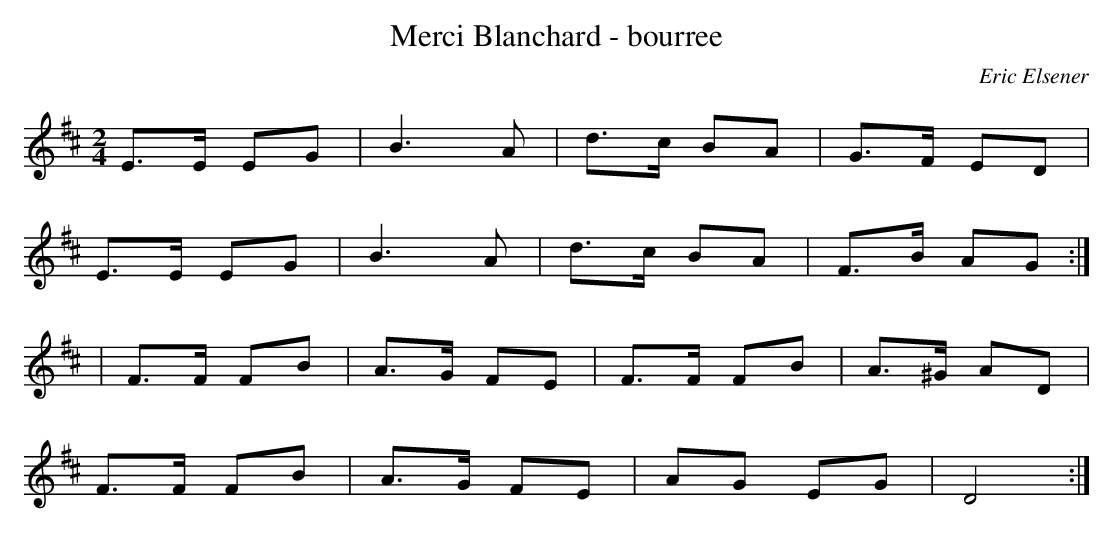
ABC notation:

X:1
T:Merci Blanchard - bourree
C:Eric Elsener
M:2/4
L:1/8
K:D
E3/2E/2 EG|B3A|d3/2c/2 BA|G3/2F/2 ED|
E3/2E/2 EG|B3A|d3/2c/2 BA|F3/2B/2 AG:|
|F3/2F/2 FB|A3/2G/2 FE|F3/2F/2 FB|A3/2^G/2 AD|
F3/2F/2 FB|A3/2G/2 FE|AG EG|D4:|
